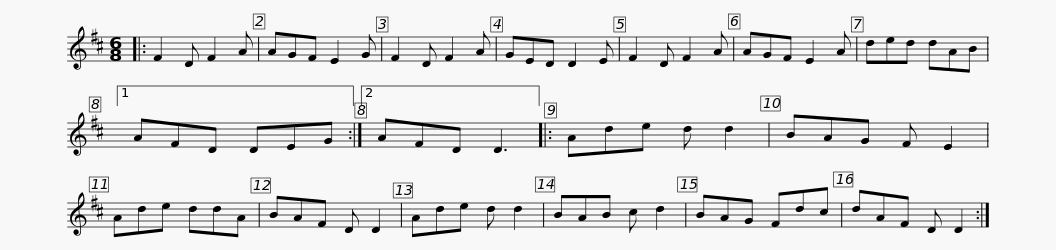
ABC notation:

X:1
L:1/8
M:6/8
I:linebreak $
K:D
V:1 treble
V:1
|: F2 D F2 A | AGF E2 G | F2 D F2 A | GED D2 E | F2 D F2 A | %5
 AGF E2 A | ded dAB |1$ AFD DEG :|2 AFD D3 |: Ade d d2 | %10
 BAG F E2 | Ade ddA | BAF D D2 | Ade d d2 | BAB c d2 |$ %15
 BAG Fdc | dAF D D2 :| %17
